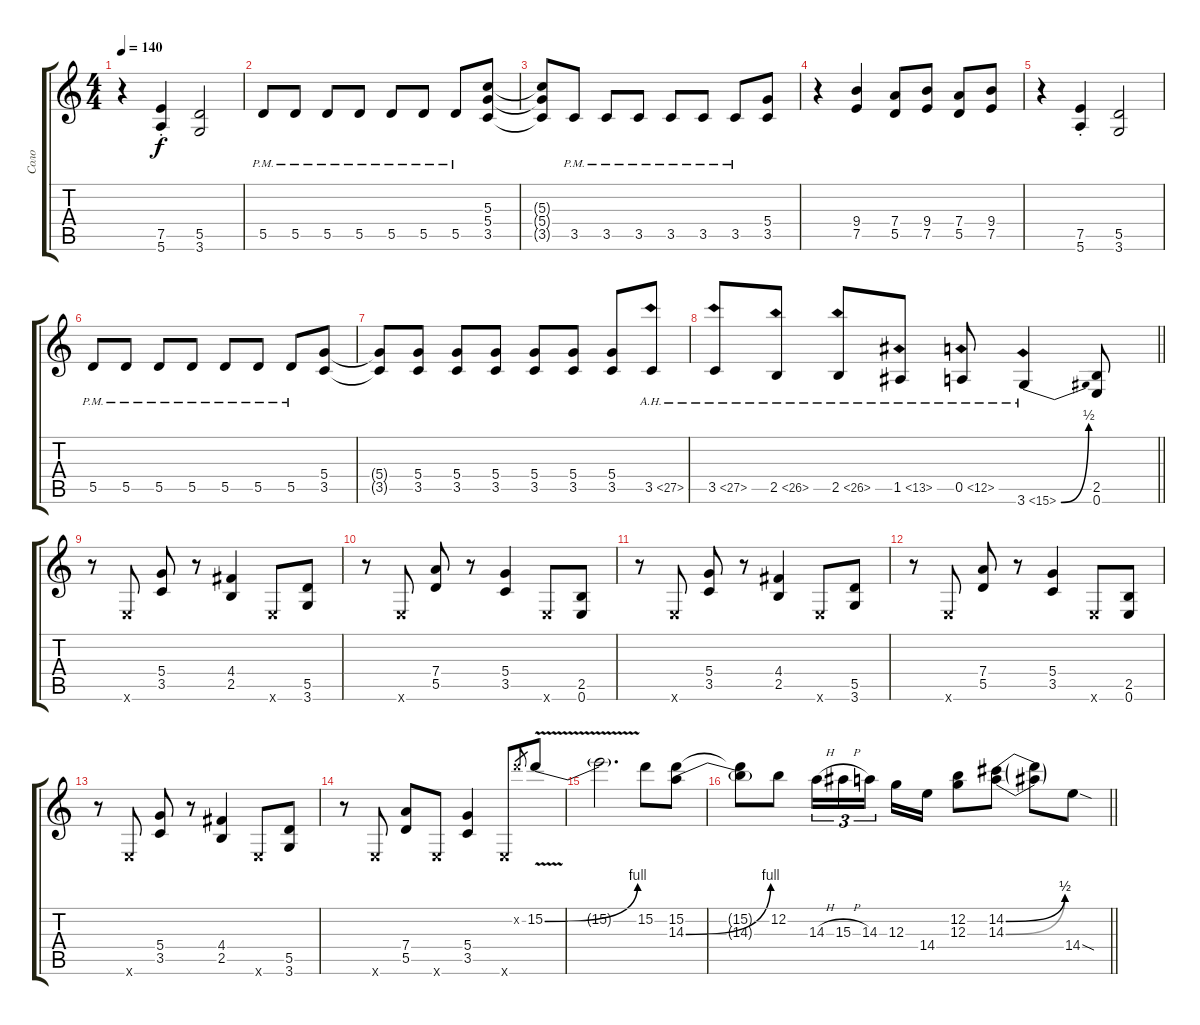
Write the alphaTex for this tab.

\track ("Соло" "Соло") {instrument distortionguitar}
\staff {score tabs}
\tuning (E4 B3 G3 D3 A2 E2) {hide}
\ts (4 4)
\tempo 140
\clef g2
\ks c
r.4{dy ff} (7.5{st} 5.6{st}).4{dy f} (5.5 3.6).2 |
5.5{pm}.8 5.5{pm}.8 5.5{pm}.8 5.5{pm}.8 5.5{pm}.8 5.5{pm}.8 5.5{pm}.8 (5.3 5.4 3.5).8 |
(5.3{t} 5.4{t} 3.5{t}).8 3.5{pm}.8 3.5{pm}.8 3.5{pm}.8 3.5{pm}.8 3.5{pm}.8 3.5{pm}.8 (5.4 3.5).8 |
r.4 (9.4 7.5).4 (7.4 5.5).8 (9.4 7.5).8 (7.4 5.5).8 (9.4 7.5).8 |
r.4 (7.5{st} 5.6{st}).4 (5.5 3.6).2 |
5.5{pm}.8 5.5{pm}.8 5.5{pm}.8 5.5{pm}.8 5.5{pm}.8 5.5{pm}.8 5.5{pm}.8 (5.4 3.5).8 |
(5.4{t} 3.5{t}).8 (5.4 3.5).8 (5.4 3.5).8 (5.4 3.5).8 (5.4 3.5).8 (5.4 3.5).8 (5.4 3.5).8 3.5{ah 24}.8 |
\barLineRight lightlight
3.5{ah 24}.8 2.5{ah 24}.8 2.5{ah 24}.8 1.5{ah 12}.8 0.5{ah 12}.8 3.6{be (bend 0 0 60 2) ah 12}.4 (2.5 0.6).8 |
r.8 0.6{x}.8 (5.4 3.5).8 r.8 (4.4 2.5).4 0.6{x}.8 (5.5 3.6).8 |
r.8 0.6{x}.8 (7.4 5.5).8 r.8 (5.4 3.5).4 0.6{x}.8 (2.5 0.6).8 |
r.8 0.6{x}.8 (5.4 3.5).8 r.8 (4.4 2.5).4 0.6{x}.8 (5.5 3.6).8 |
r.8 0.6{x}.8 (7.4 5.5).8 r.8 (5.4 3.5).4 0.6{x}.8 (2.5 0.6).8 |
r.8 0.6{x}.8 (5.4 3.5).8 r.8 (4.4 2.5).4 0.6{x}.8 (5.5 3.6).8 |
r.8 0.6{x}.8 (7.4 5.5).8 0.6{x}.8 (5.4 3.5).4 0.6{x}.8 15.2{x}.8{gr} 15.2{be (bend 0 0 60 4) v}.8 |
15.2{t}.2{d} 15.2.8 (15.2 14.3{be (bend 0 0 60 4)}).8 |
\barLineRight lightlight
(15.2{t} 14.3{t}).8 12.2.8 14.3{h}.16{tu (3 2)} 15.3{h}.16{tu (3 2)} 14.3.16{tu (3 2) beam splitsecondary} 12.3.16 14.4.16 (12.2 12.3).8 (14.2{be (bend 0 0 60 2)} 14.3{be (bend 0 0 60 2)}).8 (14.2{t} 14.3{t}).8 14.4{sod}.8
